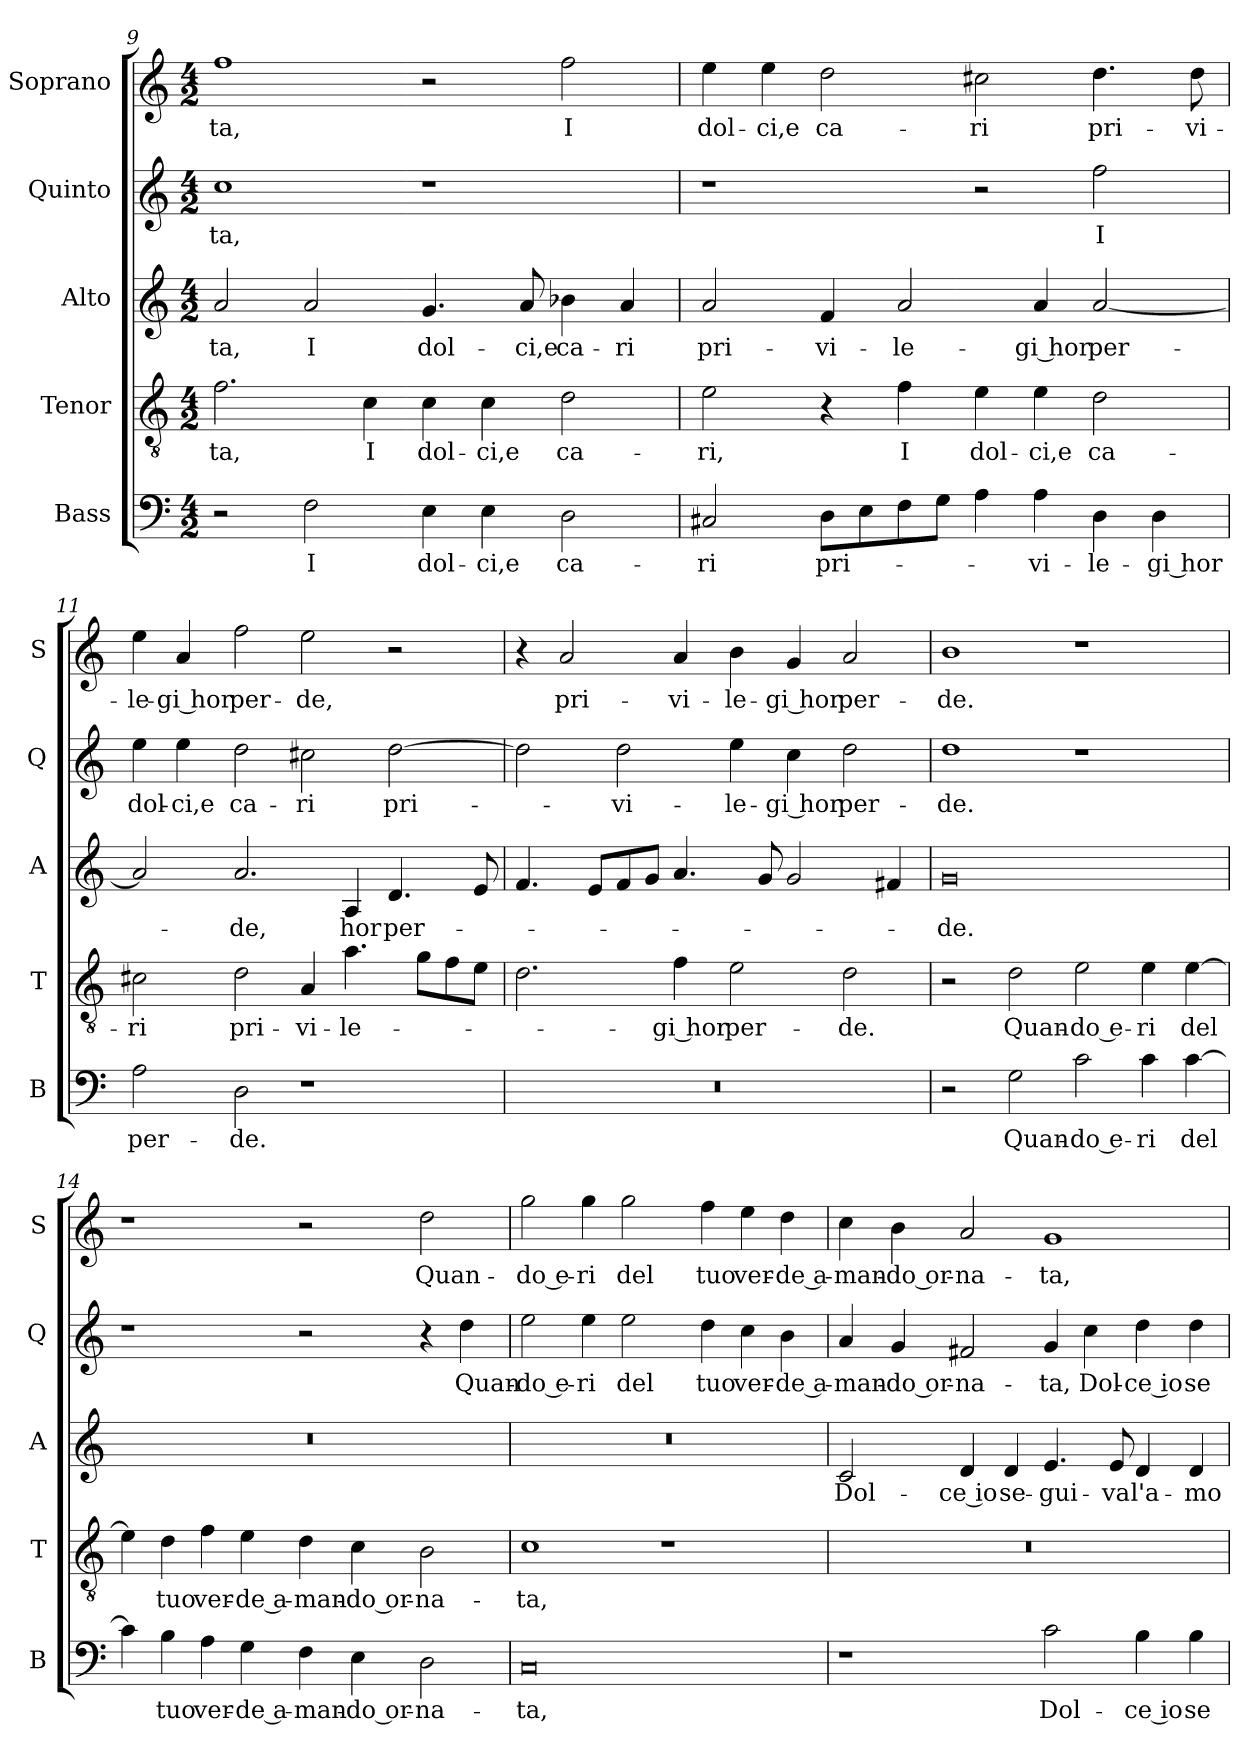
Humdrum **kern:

**kern	**text	**kern	**text	**kern	**text	**kern	**text	**kern	**text
*part5	*part5	*part4	*part4	*part3	*part3	*part2	*part2	*part1	*part1
*staff5	*staff5	*staff4	*staff4	*staff3	*staff3	*staff2	*staff2	*staff1	*staff1
*I"Bass	*	*I"Tenor	*	*I"Alto	*	*I"Quinto	*	*I"Soprano	*
*I'B	*	*I'T	*	*I'A	*	*I'Q	*	*I'S	*
*clefF4	*	*clefGv2	*	*clefG2	*	*clefG2	*	*clefG2	*
*k[]	*	*k[]	*	*k[]	*	*k[]	*	*k[]	*
*C:	*	*C:	*	*C:	*	*C:	*	*C:	*
*M4/2	*	*M4/2	*	*M4/2	*	*M4/2	*	*M4/2	*
=9	=9	=9	=9	=9	=9	=9	=9	=9	=9
!	!	!	!LO:LY:b	!	!LO:LY:b	!	!LO:LY:b	!	!LO:LY:b
2r	.	2.f\	-ta,	2a/	-ta,	1cc	-ta,	1ff	-ta,
!	!LO:LY:b	!	!	!	!LO:LY:b	!	!	!	!
2F\	I	.	.	2a/	I	.	.	.	.
!	!	!	!LO:LY:b	!	!	!	!	!	!
.	.	4c\	I	.	.	.	.	.	.
!	!LO:LY:b	!	!LO:LY:b	!	!LO:LY:b	!	!	!	!
4E\	dol-	4c\	dol-	4.g/	dol-	1r	.	2r	.
!	!LO:LY:b	!	!LO:LY:b	!	!	!	!	!	!
4E\	-ci,e	4c\	-ci,e	.	.	.	.	.	.
!	!	!	!	!	!LO:LY:b	!	!	!	!
.	.	.	.	8a/	-ci,e	.	.	.	.
!	!LO:LY:b	!	!LO:LY:b	!	!LO:LY:b	!	!	!	!LO:LY:b
2D\	ca-	2d\	ca-	4b-X\	ca-	.	.	2ff\	I
!	!	!	!	!	!LO:LY:b	!	!	!	!
.	.	.	.	4a/	-ri	.	.	.	.
=10	=10	=10	=10	=10	=10	=10	=10	=10	=10
!	!LO:LY:b	!	!LO:LY:b	!	!LO:LY:b	!	!	!	!LO:LY:b
2C#X/	-ri	2e\	-ri,	2a/	pri-	1r	.	4ee\	dol-
!	!	!	!	!	!	!	!	!	!LO:LY:b
.	.	.	.	.	.	.	.	4ee\	-ci,e
!	!LO:LY:b	!	!	!	!LO:LY:b	!	!	!	!LO:LY:b
8D\L	pri-	4r	.	4f/	-vi-	.	.	2dd\	ca-
8E\	.	.	.	.	.	.	.	.	.
!	!	!	!LO:LY:b	!	!LO:LY:b	!	!	!	!
8F\	.	4f\	I	2a/	-le-	.	.	.	.
8G\J	.	.	.	.	.	.	.	.	.
!	!	!	!LO:LY:b	!	!	!	!	!	!LO:LY:b
4A\	.	4e\	dol-	.	.	2r	.	2cc#X\	-ri
!	!LO:LY:b	!	!LO:LY:b	!	!LO:LY:b	!	!	!	!
4A\	-vi-	4e\	-ci,e	4a/	-gi hor	.	.	.	.
!	!LO:LY:b	!	!LO:LY:b	!	!LO:LY:b	!	!LO:LY:b	!	!LO:LY:b
4D\	-le-	2d\	ca-	[2a/	per-	2ff\	I	4.dd\	pri-
!	!LO:LY:b	!	!	!	!	!	!	!	!
4D\	-gi hor	.	.	.	.	.	.	.	.
!	!	!	!	!	!	!	!	!	!LO:LY:b
.	.	.	.	.	.	.	.	8dd\	-vi-
!!LO:PB:g=z
=11	=11	=11	=11	=11	=11	=11	=11	=11	=11
!	!LO:LY:b	!	!LO:LY:b	!	!	!	!LO:LY:b	!	!LO:LY:b
2A\	per-	2c#X\	-ri	2a/]	.	4ee\	dol-	4ee\	-le-
!	!	!	!	!	!	!	!LO:LY:b	!	!LO:LY:b
.	.	.	.	.	.	4ee\	-ci,e	4a/	-gi hor
!	!LO:LY:b	!	!LO:LY:b	!	!LO:LY:b	!	!LO:LY:b	!	!LO:LY:b
2D\	-de.	2d\	pri-	2.a/	-de,	2dd\	ca-	2ff\	per-
!	!	!	!LO:LY:b	!	!	!	!LO:LY:b	!	!LO:LY:b
1r	.	4A/	-vi-	.	.	2cc#X\	-ri	2ee\	-de,
!	!	!	!LO:LY:b	!	!LO:LY:b	!	!	!	!
.	.	4.a\	-le-	4A/	hor	.	.	.	.
!	!	!	!	!	!LO:LY:b	!	!LO:LY:b	!	!
.	.	.	.	4.d/	per-	[2dd\	pri-	2r	.
.	.	8g\L	.	.	.	.	.	.	.
.	.	8f\	.	.	.	.	.	.	.
.	.	8e\J	.	8e/	.	.	.	.	.
=12	=12	=12	=12	=12	=12	=12	=12	=12	=12
0r	.	2.d\	.	4.f/	.	2dd\]	.	4r	.
!	!	!	!	!	!	!	!	!	!LO:LY:b
.	.	.	.	.	.	.	.	2a/	pri-
.	.	.	.	8e/L	.	.	.	.	.
!	!	!	!	!	!	!	!LO:LY:b	!	!
.	.	.	.	8f/	.	2dd\	-vi-	.	.
.	.	.	.	8g/J	.	.	.	.	.
!	!	!	!LO:LY:b	!	!	!	!	!	!LO:LY:b
.	.	4f\	-gi hor	4.a/	.	.	.	4a/	-vi-
!	!	!	!LO:LY:b	!	!	!	!LO:LY:b	!	!LO:LY:b
.	.	2e\	per-	.	.	4ee\	-le-	4b\	-le-
.	.	.	.	8g/	.	.	.	.	.
!	!	!	!	!	!	!	!LO:LY:b	!	!LO:LY:b
.	.	.	.	2g/	.	4cc\	-gi hor	4g/	-gi hor
!	!	!	!LO:LY:b	!	!	!	!LO:LY:b	!	!LO:LY:b
.	.	2d\	-de.	.	.	2dd\	per-	2a/	per-
.	.	.	.	4f#X/	.	.	.	.	.
=13	=13	=13	=13	=13	=13	=13	=13	=13	=13
!	!	!	!	!	!LO:LY:b	!	!LO:LY:b	!	!LO:LY:b
2r	.	2r	.	0g	-de.	1dd	-de.	1b	-de.
!	!LO:LY:b	!	!LO:LY:b	!	!	!	!	!	!
2G\	Quan-	2d\	Quan-	.	.	.	.	.	.
!	!LO:LY:b	!	!LO:LY:b	!	!	!	!	!	!
2c\	-do e-	2e\	-do e-	.	.	1r	.	1r	.
!	!LO:LY:b	!	!LO:LY:b	!	!	!	!	!	!
4c\	-ri	4e\	-ri	.	.	.	.	.	.
!	!LO:LY:b	!	!LO:LY:b	!	!	!	!	!	!
[4c\	del	[4e\	del	.	.	.	.	.	.
!!LO:LB:g=z
=14	=14	=14	=14	=14	=14	=14	=14	=14	=14
4c\]	.	4e\]	.	0r	.	1r	.	1r	.
!	!LO:LY:b	!	!LO:LY:b	!	!	!	!	!	!
4B\	tuo	4d\	tuo	.	.	.	.	.	.
!	!LO:LY:b	!	!LO:LY:b	!	!	!	!	!	!
4A\	ver-	4f\	ver-	.	.	.	.	.	.
!	!LO:LY:b	!	!LO:LY:b	!	!	!	!	!	!
4G\	-de a-	4e\	-de a-	.	.	.	.	.	.
!	!LO:LY:b	!	!LO:LY:b	!	!	!	!	!	!
4F\	-man-	4d\	-man-	.	.	2r	.	2r	.
!	!LO:LY:b	!	!LO:LY:b	!	!	!	!	!	!
4E\	-do or-	4c\	-do or-	.	.	.	.	.	.
!	!LO:LY:b	!	!LO:LY:b	!	!	!	!	!	!LO:LY:b
2D\	-na-	2B\	-na-	.	.	4r	.	2dd\	Quan-
!	!	!	!	!	!	!	!LO:LY:b	!	!
.	.	.	.	.	.	4dd\	Quan-	.	.
=15	=15	=15	=15	=15	=15	=15	=15	=15	=15
!	!LO:LY:b	!	!LO:LY:b	!	!	!	!LO:LY:b	!	!LO:LY:b
0C	-ta,	1c	-ta,	0r	.	2ee\	-do e-	2gg\	-do e-
!	!	!	!	!	!	!	!LO:LY:b	!	!LO:LY:b
.	.	.	.	.	.	4ee\	-ri	4gg\	-ri
!	!	!	!	!	!	!	!LO:LY:b	!	!LO:LY:b
.	.	.	.	.	.	2ee\	del	2gg\	del
.	.	1r	.	.	.	.	.	.	.
!	!	!	!	!	!	!	!LO:LY:b	!	!LO:LY:b
.	.	.	.	.	.	4dd\	tuo	4ff\	tuo
!	!	!	!	!	!	!	!LO:LY:b	!	!LO:LY:b
.	.	.	.	.	.	4cc\	ver-	4ee\	ver-
!	!	!	!	!	!	!	!LO:LY:b	!	!LO:LY:b
.	.	.	.	.	.	4b\	-de a-	4dd\	-de a-
=16	=16	=16	=16	=16	=16	=16	=16	=16	=16
!	!	!	!	!	!LO:LY:b	!	!LO:LY:b	!	!LO:LY:b
1r	.	0r	.	2c/	Dol-	4a/	-man-	4cc\	-man-
!	!	!	!	!	!	!	!LO:LY:b	!	!LO:LY:b
.	.	.	.	.	.	4g/	-do or-	4b\	-do or-
!	!	!	!	!	!LO:LY:b	!	!LO:LY:b	!	!LO:LY:b
.	.	.	.	4d/	-ce io	2f#X/	-na-	2a/	-na-
!	!	!	!	!	!LO:LY:b	!	!	!	!
.	.	.	.	4d/	se-	.	.	.	.
!	!LO:LY:b	!	!	!	!LO:LY:b	!	!LO:LY:b	!	!LO:LY:b
2c\	Dol-	.	.	4.e/	-gui-	4g/	-ta,	1g	-ta,
!	!	!	!	!	!	!	!LO:LY:b	!	!
.	.	.	.	.	.	4cc\	Dol-	.	.
!	!	!	!	!	!LO:LY:b	!	!	!	!
.	.	.	.	8e/	-va	.	.	.	.
!	!LO:LY:b	!	!	!	!LO:LY:b	!	!LO:LY:b	!	!
4B\	-ce io	.	.	4d/	l'a-	4dd\	-ce io	.	.
!	!LO:LY:b	!	!	!	!LO:LY:b	!	!LO:LY:b	!	!
4B\	se-	.	.	4d/	-mo-	4dd\	se-	.	.
=	=	=	=	=	=	=	=	=	=
*-	*-	*-	*-	*-	*-	*-	*-	*-	*-
